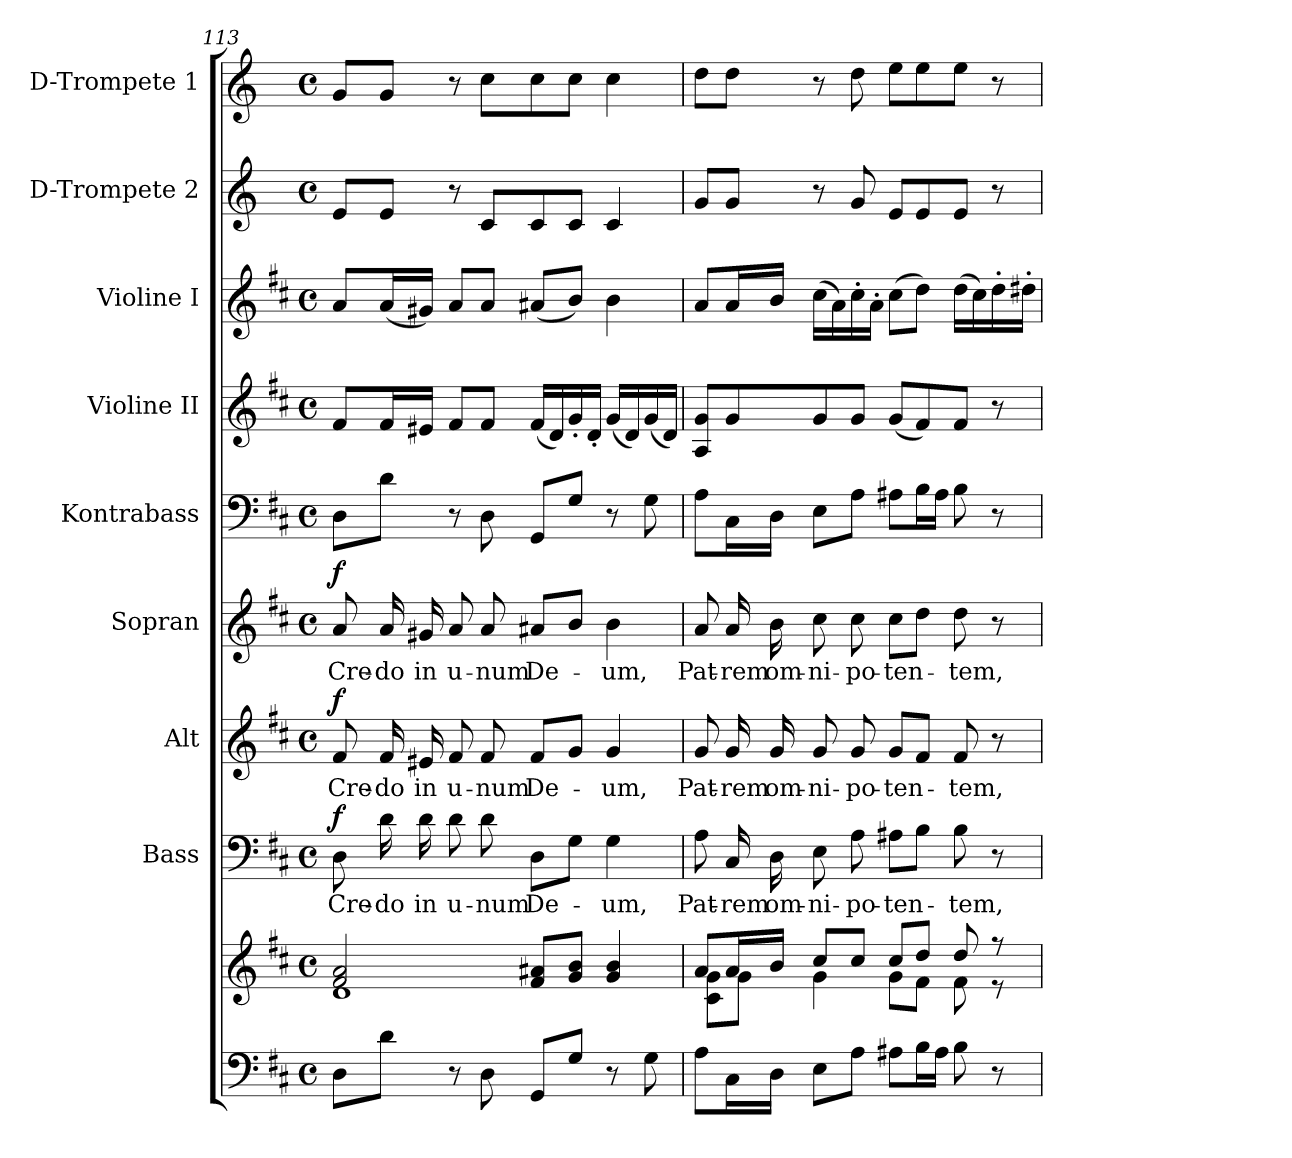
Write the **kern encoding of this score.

**kern	**kern	**kern	**text	**dynam	**kern	**text	**dynam	**kern	**text	**dynam	**kern	**kern	**kern	**kern	**kern
*part9	*part9	*part8	*part8	*part8	*part7	*part7	*part7	*part6	*part6	*part6	*part5	*part4	*part3	*part2	*part1
*staff10	*staff9	*staff8	*staff8	*staff8	*staff7	*staff7	*staff7	*staff6	*staff6	*staff6	*staff5	*staff4	*staff3	*staff2	*staff1
*	*	*I"Bass	*	*	*I"Alt	*	*	*I"Sopran	*	*	*I"Kontrabass	*I"Violine II	*I"Violine I	*I"D-Trompete 2	*I"D-Trompete 1
*	*	*I'B.	*	*	*I'A.	*	*	*I'S.	*	*	*I'Kb.	*I'Vl. II	*I'Vl. I	*I'D Trp. 2	*I'D Trp. 1
!!LO:PB:g=z
*clefF4	*clefG2	*clefF4	*	*	*clefG2	*	*	*clefG2	*	*	*clefF4	*clefG2	*clefG2	*clefG2	*clefG2
*	*	*	*	*	*	*	*	*	*	*	*ITrd7c12	*	*	*ITrd-1c-2	*ITrd-1c-2
*k[f#c#]	*k[f#c#]	*k[f#c#]	*	*	*k[f#c#]	*	*	*k[f#c#]	*	*	*k[f#c#]	*k[f#c#]	*k[f#c#]	*k[f#c#]	*k[f#c#]
*D:	*D:	*D:	*	*	*D:	*	*	*D:	*	*	*D:	*D:	*D:	*D:	*D:
*M4/4	*M4/4	*M4/4	*	*	*M4/4	*	*	*M4/4	*	*	*M4/4	*M4/4	*M4/4	*M4/4	*M4/4
*met(c)	*met(c)	*met(c)	*	*	*met(c)	*	*	*met(c)	*	*	*met(c)	*met(c)	*met(c)	*met(c)	*met(c)
=113	=113	=113	=113	=113	=113	=113	=113	=113	=113	=113	=113	=113	=113	=113	=113
*	*^	*	*	*	*	*	*	*	*	*	*	*	*	*	*
!	!	!	!	!LO:LY:b	!LO:DY:a	!	!LO:LY:b	!LO:DY:a	!	!LO:LY:b	!LO:DY:a	!	!	!	!	!
8D\L	2f#/ 2a/	1d	8D\	Cre-	f	8f#/	Cre-	f	8a/	Cre-	f	8DD\L	8f#/L	8a/L	8f#/L	8a/L
!	!	!	!	!LO:LY:b	!	!	!LO:LY:b	!	!	!LO:LY:b	!	!	!	!	!	!
8d\J	.	.	16d\	-do	.	16f#/	-do	.	16a/	-do	.	8D\J	16f#/L	(<16a/L	8f#/J	8a/J
!	!	!	!	!LO:LY:b	!	!	!LO:LY:b	!	!	!LO:LY:b	!	!	!	!	!	!
.	.	.	16d\	in	.	16e#X/	in	.	16g#X/	in	.	.	16e#X/JJ	16g#X/JJ)	.	.
!	!	!	!	!LO:LY:b	!	!	!LO:LY:b	!	!	!LO:LY:b	!	!	!	!	!	!
8r	.	.	8d\	u-	.	8f#/	u-	.	8a/	u-	.	8r	8f#/L	8a/L	8r	8r
!	!	!	!	!LO:LY:b	!	!	!LO:LY:b	!	!	!LO:LY:b	!	!	!	!	!	!
8D\	.	.	8d\	-num	.	8f#/	-num	.	8a/	-num	.	8DD\	8f#/J	8a/J	8d/L	8dd\L
!	!	!	!	!LO:LY:b	!	!	!LO:LY:b	!	!	!LO:LY:b	!	!	!	!	!	!
8GG/L	8f#/ 8a#X/L	.	8D\L	De-	.	8f#/L	De-	.	8a#X/L	De-	.	8GGG/L	(<16f#/LL	(<8a#X/L	8d/	8dd\
.	.	.	.	.	.	.	.	.	.	.	.	.	16d/)	.	.	.
8G/J	8g/ 8b/J	.	8G\J	.	.	8g/J	.	.	8b/J	.	.	8GG/J	16g'</	8b/J)	8d/J	8dd\J
.	.	.	.	.	.	.	.	.	.	.	.	.	16d'</JJ	.	.	.
!	!	!	!	!LO:LY:b	!	!	!LO:LY:b	!	!	!LO:LY:b	!	!	!	!	!	!
8r	4g/ 4b/	.	4G\	-um,	.	4g/	-um,	.	4b\	-um,	.	8r	(<16g/LL	4b\	4d/	4dd\
.	.	.	.	.	.	.	.	.	.	.	.	.	16d/)	.	.	.
8G\	.	.	.	.	.	.	.	.	.	.	.	8GG\	(<16g/	.	.	.
.	.	.	.	.	.	.	.	.	.	.	.	.	16d/JJ)	.	.	.
=114	=114	=114	=114	=114	=114	=114	=114	=114	=114	=114	=114	=114	=114	=114	=114	=114
!	!	!	!	!LO:LY:b	!	!	!LO:LY:b	!	!	!LO:LY:b	!	!	!	!	!	!
8A\L	8a/L	8c#\ 8g\L	8A\	Pat-	.	8g/	Pat-	.	8a/	Pat-	.	8AA\L	8A/ 8g/L	8a/L	8a/L	8ee\L
!	!	!	!	!LO:LY:b	!	!	!LO:LY:b	!	!	!LO:LY:b	!	!	!	!	!	!
16C#\L	16a/L	8g\J	16C#/	-rem	.	16g/	-rem	.	16a/	-rem	.	16CC#\L	8g/	16a/L	8a/J	8ee\J
!	!	!	!	!LO:LY:b	!	!	!LO:LY:b	!	!	!LO:LY:b	!	!	!	!	!	!
16D\JJ	16b/JJ	.	16D\	om-	.	16g/	om-	.	16b\	om-	.	16DD\JJ	.	16b/JJ	.	.
!	!	!	!	!LO:LY:b	!	!	!LO:LY:b	!	!	!LO:LY:b	!	!	!	!	!	!
8E\L	8cc#/L	4g\	8E\	-ni-	.	8g/	-ni-	.	8cc#\	-ni-	.	8EE\L	8g/	(>16cc#\LL	8r	8r
.	.	.	.	.	.	.	.	.	.	.	.	.	.	16a\)	.	.
!	!	!	!	!LO:LY:b	!	!	!LO:LY:b	!	!	!LO:LY:b	!	!	!	!	!	!
8A\J	8cc#/J	.	8A\	-po-	.	8g/	-po-	.	8cc#\	-po-	.	8AA\J	8g/J	16cc#'>\	8a/	8ee\
.	.	.	.	.	.	.	.	.	.	.	.	.	.	16a'>\JJ	.	.
!	!	!	!	!LO:LY:b	!	!	!LO:LY:b	!	!	!LO:LY:b	!	!	!	!	!	!
8A#X\L	8cc#/L	8g\L	8A#X\L	-ten-	.	8g/L	-ten-	.	8cc#\L	-ten-	.	8AA#X\L	(<8g/L	(>8cc#\L	8f#/L	8ff#\L
16B\L	8dd/J	8f#\J	8B\J	.	.	8f#/J	.	.	8dd\J	.	.	16BB\L	8f#/)	8dd\J)	8f#/	8ff#\
16A#\JJ	.	.	.	.	.	.	.	.	.	.	.	16AA#\JJ	.	.	.	.
!	!	!	!	!LO:LY:b	!	!	!LO:LY:b	!	!	!LO:LY:b	!	!	!	!	!	!
8B\	8dd/	8f#\	8B\	-tem,	.	8f#/	-tem,	.	8dd\	-tem,	.	8BB\	8f#/J	(>16dd\LL	8f#/J	8ff#\J
.	.	.	.	.	.	.	.	.	.	.	.	.	.	16cc#\)	.	.
8r	8r	8r	8r	.	.	8r	.	.	8r	.	.	8r	8r	16dd'>\	8r	8r
.	.	.	.	.	.	.	.	.	.	.	.	.	.	16dd#X'>\JJ	.	.
*	*v	*v	*	*	*	*	*	*	*	*	*	*	*	*	*	*
=	=	=	=	=	=	=	=	=	=	=	=	=	=	=	=
*-	*-	*-	*-	*-	*-	*-	*-	*-	*-	*-	*-	*-	*-	*-	*-
